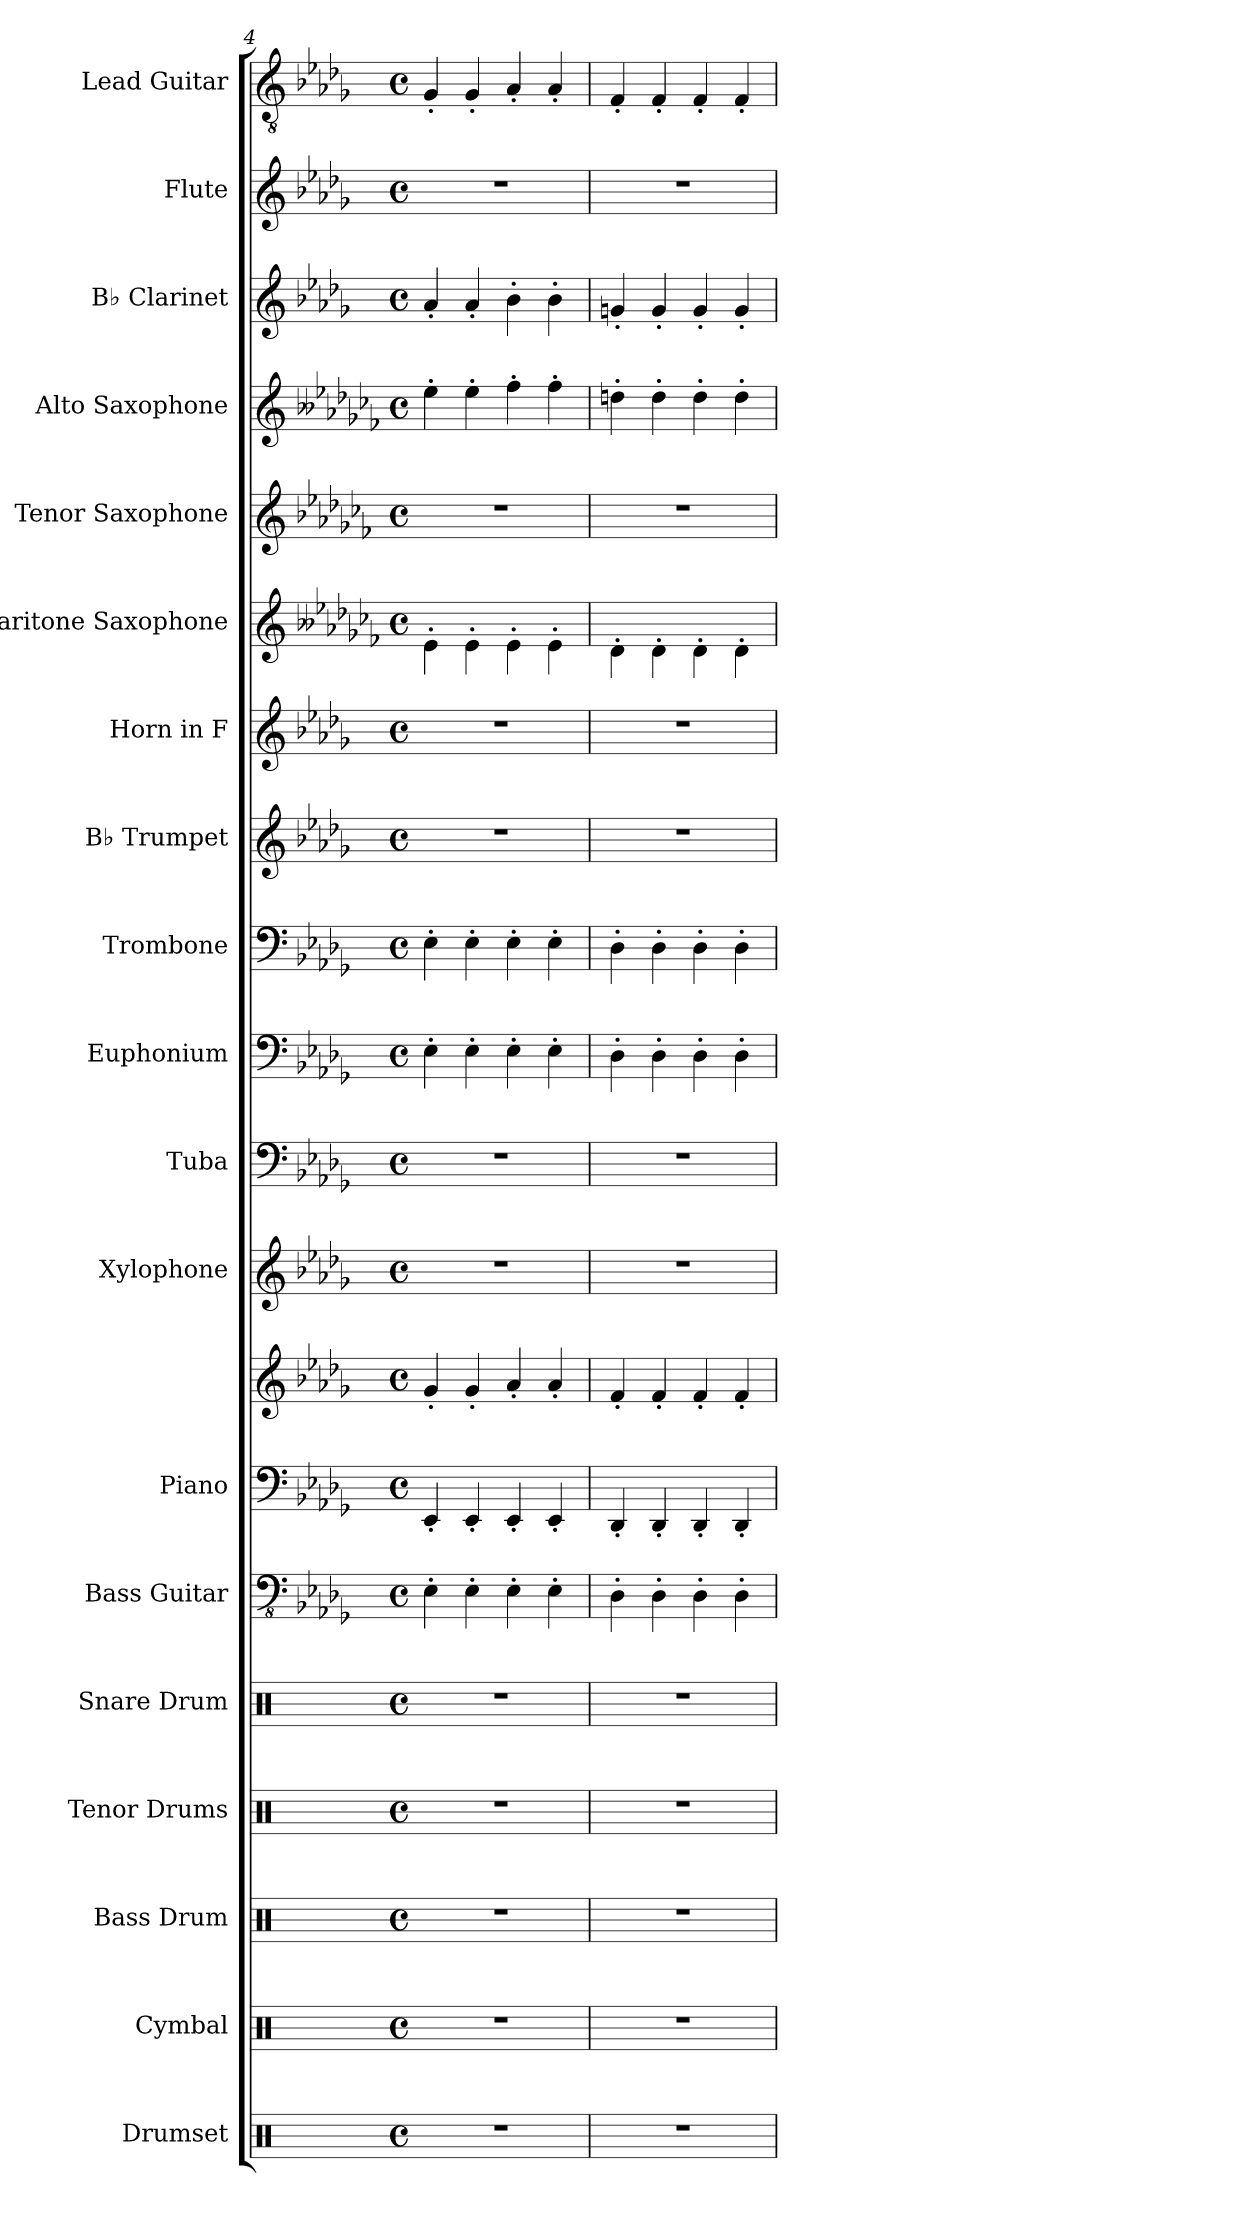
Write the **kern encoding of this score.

**kern	**kern	**kern	**kern	**kern	**kern	**kern	**kern	**kern	**kern	**kern	**kern	**kern	**kern	**kern	**kern	**kern	**kern	**kern	**kern
*part19	*part18	*part17	*part16	*part15	*part14	*part13	*part13	*part12	*part11	*part10	*part9	*part8	*part7	*part6	*part5	*part4	*part3	*part2	*part1
*staff20	*staff19	*staff18	*staff17	*staff16	*staff15	*staff14	*staff13	*staff12	*staff11	*staff10	*staff9	*staff8	*staff7	*staff6	*staff5	*staff4	*staff3	*staff2	*staff1
*I"Drumset	*I"Cymbal	*I"Bass Drum	*I"Tenor Drums	*I"Snare Drum	*I"Bass Guitar	*I"Piano	*	*I"Xylophone	*I"Tuba	*I"Euphonium	*I"Trombone	*I"B♭ Trumpet	*I"Horn in F	*I"Baritone Saxophone	*I"Tenor Saxophone	*I"Alto Saxophone	*I"B♭ Clarinet	*I"Flute	*I"Lead Guitar
*I'Drs.	*I'Cym.	*I'B. Dr.	*I'TD	*I'Sn. Dr.	*I'B. Guit.	*I'Pno.	*	*I'Xyl.	*I'Tba.	*I'Euph.	*I'Trb.	*I'B♭ Tpt.	*	*I'Bar. Sax.	*I'T. Sax.	*I'A. Sax.	*I'B♭ Cl.	*I'Fl.	*I'L. Guit.
*clefX	*clefX	*clefX	*clefX	*clefX	*clefFv4	*clefF4	*clefG2	*clefG2	*clefF4	*clefF4	*clefF4	*clefG2	*clefG2	*clefG2	*clefG2	*clefG2	*clefG2	*clefG2	*clefGv2
*	*	*	*	*	*	*	*	*ITrd-7c-12	*	*	*	*ITrd1c2	*ITrd4c7	*ITrd12c21	*ITrd8c14	*ITrd5c9	*ITrd1c2	*	*
*k[]	*k[]	*k[]	*k[]	*k[]	*k[b-e-a-d-g-]	*k[b-e-a-d-g-]	*k[b-e-a-d-g-]	*k[b-e-a-d-g-]	*k[b-e-a-d-g-]	*k[b-e-a-d-g-]	*k[b-e-a-d-g-]	*k[b-e-a-d-g-c-f-]	*k[b-e-a-d-g-c-]	*k[b--e-a-d-g-c-f-]	*k[b-e-a-d-g-c-f-]	*k[b--e-a-d-g-c-f-]	*k[b-e-a-d-g-c-f-]	*k[b-e-a-d-g-]	*k[b-e-a-d-g-]
*M4/4	*M4/4	*M4/4	*M4/4	*M4/4	*M4/4	*M4/4	*M4/4	*M4/4	*M4/4	*M4/4	*M4/4	*M4/4	*M4/4	*M4/4	*M4/4	*M4/4	*M4/4	*M4/4	*M4/4
*met(c)	*met(c)	*met(c)	*met(c)	*met(c)	*met(c)	*met(c)	*met(c)	*met(c)	*met(c)	*met(c)	*met(c)	*met(c)	*met(c)	*met(c)	*met(c)	*met(c)	*met(c)	*met(c)	*met(c)
=4	=4	=4	=4	=4	=4	=4	=4	=4	=4	=4	=4	=4	=4	=4	=4	=4	=4	=4	=4
1r	1r	1r	1r	1r	4EE-'\	4EE-'/	4g-'/	1r	1r	4E-'\	4E-'\	1r	1r	4E-'\	1r	4g-'\	4g-'/	1r	4G-'/
.	.	.	.	.	4EE-'\	4EE-'/	4g-'/	.	.	4E-'\	4E-'\	.	.	4E-'\	.	4g-'\	4g-'/	.	4G-'/
.	.	.	.	.	4EE-'\	4EE-'/	4a-'/	.	.	4E-'\	4E-'\	.	.	4E-'\	.	4a-'\	4a-'\	.	4A-'/
.	.	.	.	.	4EE-'\	4EE-'/	4a-'/	.	.	4E-'\	4E-'\	.	.	4E-'\	.	4a-'\	4a-'\	.	4A-'/
=5	=5	=5	=5	=5	=5	=5	=5	=5	=5	=5	=5	=5	=5	=5	=5	=5	=5	=5	=5
1r	1r	1r	1r	1r	4DD-'\	4DD-'/	4f'/	1r	1r	4D-'\	4D-'\	1r	1r	4D-'\	1r	4fn'\	4fn'/	1r	4F'/
.	.	.	.	.	4DD-'\	4DD-'/	4f'/	.	.	4D-'\	4D-'\	.	.	4D-'\	.	4f'\	4f'/	.	4F'/
.	.	.	.	.	4DD-'\	4DD-'/	4f'/	.	.	4D-'\	4D-'\	.	.	4D-'\	.	4f'\	4f'/	.	4F'/
.	.	.	.	.	4DD-'\	4DD-'/	4f'/	.	.	4D-'\	4D-'\	.	.	4D-'\	.	4f'\	4f'/	.	4F'/
=	=	=	=	=	=	=	=	=	=	=	=	=	=	=	=	=	=	=	=
*-	*-	*-	*-	*-	*-	*-	*-	*-	*-	*-	*-	*-	*-	*-	*-	*-	*-	*-	*-
